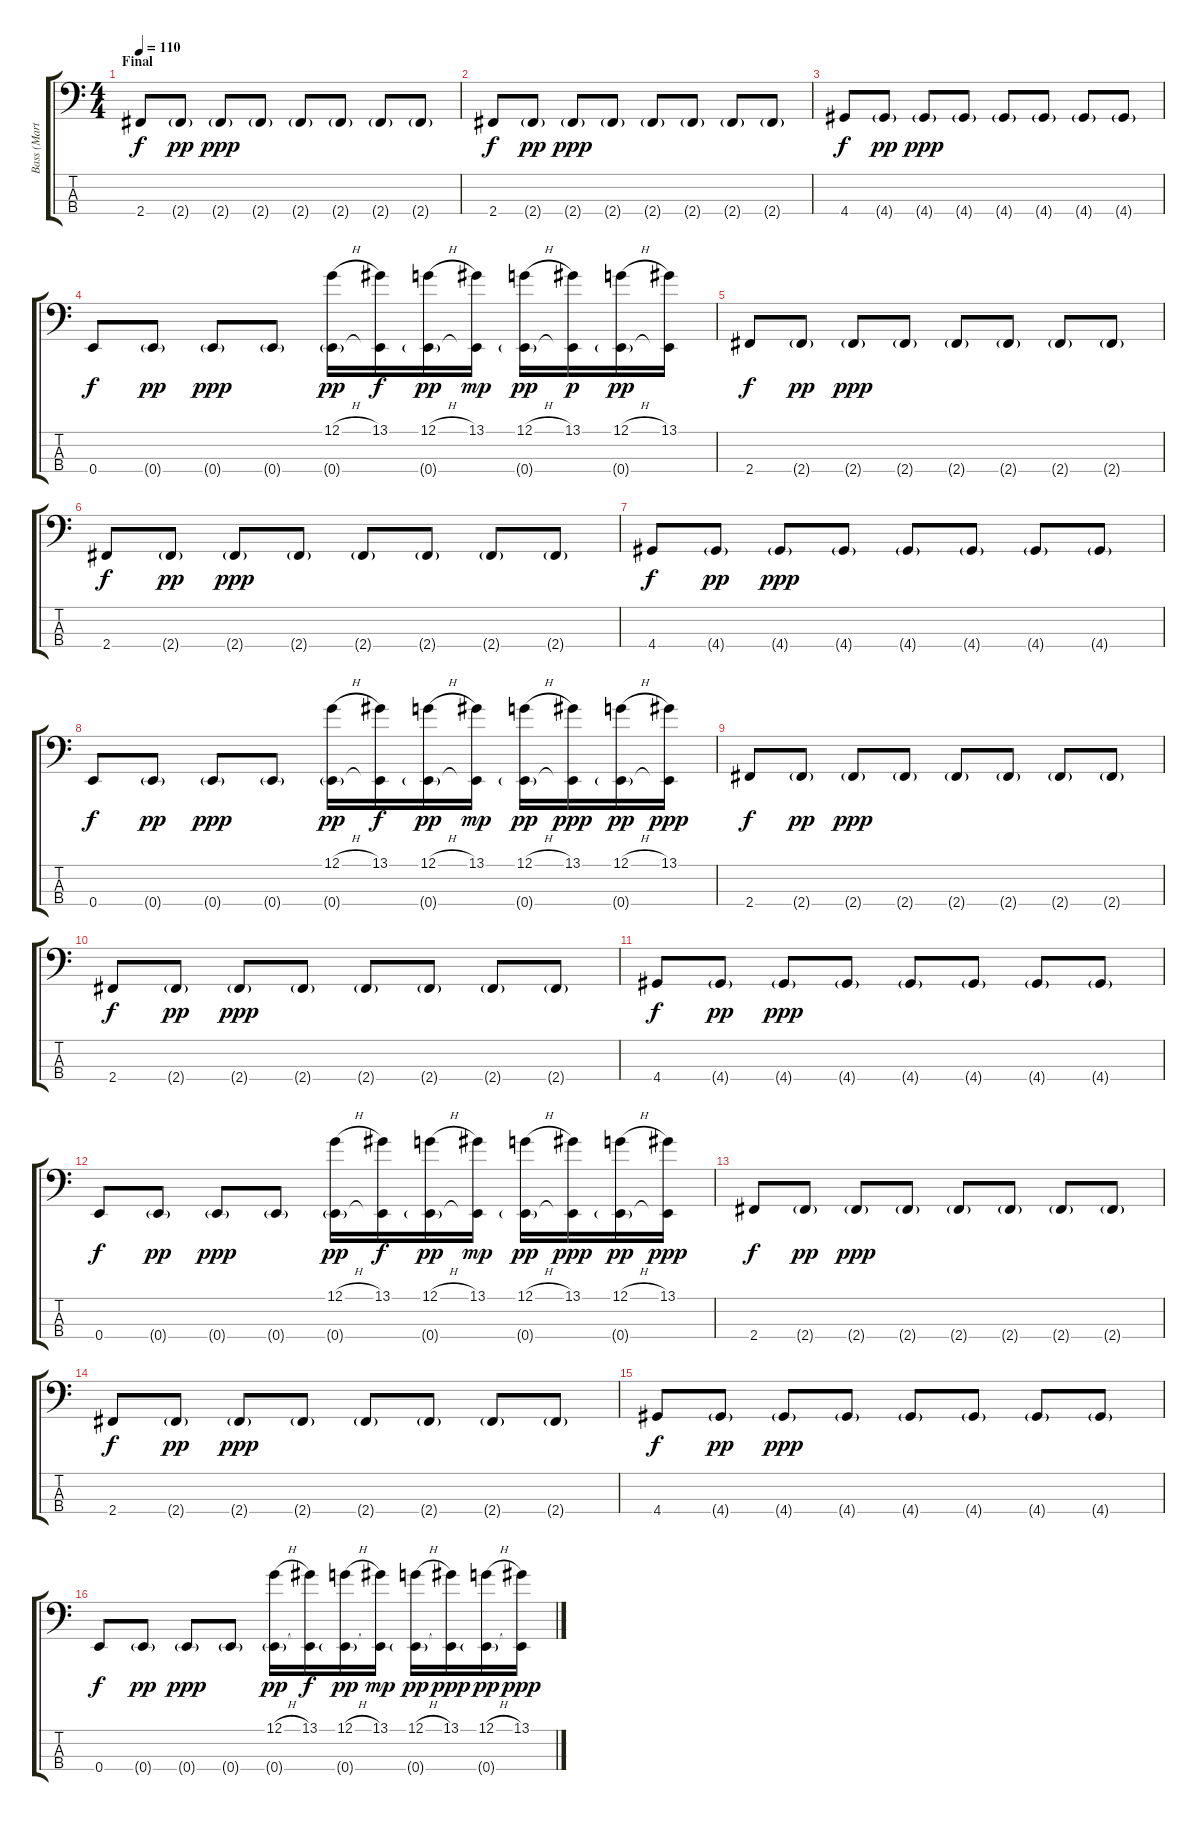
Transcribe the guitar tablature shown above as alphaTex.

\track ("Bass (Martyn LeNoble)" "Bass (Mart") {instrument electricbassfinger}
\staff {score tabs}
\tuning (G2 D2 A1 E1) {hide}
\ts (4 4)
\section ("" "Final")
\tempo 110
\clef f4
\ks c
2.4.8{dy f} 2.4{g}.8{dy pp} 2.4{g}.8{dy ppp} 2.4{g}.8 2.4{g}.8 2.4{g}.8 2.4{g}.8 2.4{g}.8 |
2.4.8{dy f} 2.4{g}.8{dy pp} 2.4{g}.8{dy ppp} 2.4{g}.8 2.4{g}.8 2.4{g}.8 2.4{g}.8 2.4{g}.8 |
4.4.8{dy f} 4.4{g}.8{dy pp} 4.4{g}.8{dy ppp} 4.4{g}.8 4.4{g}.8 4.4{g}.8 4.4{g}.8 4.4{g}.8 |
0.4.8{dy f} 0.4{g}.8{dy pp} 0.4{g}.8{dy ppp} 0.4{g}.8 (12.1{h} 0.4{g}).16{dy pp} (13.1 0.4{t}).16{dy f} (12.1{h} 0.4{g}).16{dy pp} (13.1 0.4{t}).16{dy mp} (12.1{h} 0.4{g}).16{dy pp} (13.1 0.4{t}).16{dy p} (12.1{h} 0.4{g}).16{dy pp} (13.1 0.4{t}).16 |
2.4.8{dy f} 2.4{g}.8{dy pp} 2.4{g}.8{dy ppp} 2.4{g}.8 2.4{g}.8 2.4{g}.8 2.4{g}.8 2.4{g}.8 |
2.4.8{dy f} 2.4{g}.8{dy pp} 2.4{g}.8{dy ppp} 2.4{g}.8 2.4{g}.8 2.4{g}.8 2.4{g}.8 2.4{g}.8 |
4.4.8{dy f} 4.4{g}.8{dy pp} 4.4{g}.8{dy ppp} 4.4{g}.8 4.4{g}.8 4.4{g}.8 4.4{g}.8 4.4{g}.8 |
0.4.8{dy f} 0.4{g}.8{dy pp} 0.4{g}.8{dy ppp} 0.4{g}.8 (12.1{h} 0.4{g}).16{dy pp} (13.1 0.4{t}).16{dy f} (12.1{h} 0.4{g}).16{dy pp} (13.1 0.4{t}).16{dy mp} (12.1{h} 0.4{g}).16{dy pp} (13.1 0.4{t}).16{dy ppp} (12.1{h} 0.4{g}).16{dy pp} (13.1 0.4{t}).16{dy ppp} |
2.4.8{dy f} 2.4{g}.8{dy pp} 2.4{g}.8{dy ppp} 2.4{g}.8 2.4{g}.8 2.4{g}.8 2.4{g}.8 2.4{g}.8 |
2.4.8{dy f} 2.4{g}.8{dy pp} 2.4{g}.8{dy ppp} 2.4{g}.8 2.4{g}.8 2.4{g}.8 2.4{g}.8 2.4{g}.8 |
4.4.8{dy f} 4.4{g}.8{dy pp} 4.4{g}.8{dy ppp} 4.4{g}.8 4.4{g}.8 4.4{g}.8 4.4{g}.8 4.4{g}.8 |
0.4.8{dy f} 0.4{g}.8{dy pp} 0.4{g}.8{dy ppp} 0.4{g}.8 (12.1{h} 0.4{g}).16{dy pp} (13.1 0.4{t}).16{dy f} (12.1{h} 0.4{g}).16{dy pp} (13.1 0.4{t}).16{dy mp} (12.1{h} 0.4{g}).16{dy pp} (13.1 0.4{t}).16{dy ppp} (12.1{h} 0.4{g}).16{dy pp} (13.1 0.4{t}).16{dy ppp} |
2.4.8{dy f} 2.4{g}.8{dy pp} 2.4{g}.8{dy ppp} 2.4{g}.8 2.4{g}.8 2.4{g}.8 2.4{g}.8 2.4{g}.8 |
2.4.8{dy f} 2.4{g}.8{dy pp} 2.4{g}.8{dy ppp} 2.4{g}.8 2.4{g}.8 2.4{g}.8 2.4{g}.8 2.4{g}.8 |
4.4.8{dy f} 4.4{g}.8{dy pp} 4.4{g}.8{dy ppp} 4.4{g}.8 4.4{g}.8 4.4{g}.8 4.4{g}.8 4.4{g}.8 |
0.4.8{dy f} 0.4{g}.8{dy pp} 0.4{g}.8{dy ppp} 0.4{g}.8 (12.1{h} 0.4{g}).16{dy pp} (13.1 0.4{t}).16{dy f} (12.1{h} 0.4{g}).16{dy pp} (13.1 0.4{t}).16{dy mp} (12.1{h} 0.4{g}).16{dy pp} (13.1 0.4{t}).16{dy ppp} (12.1{h} 0.4{g}).16{dy pp} (13.1 0.4{t}).16{dy ppp}
